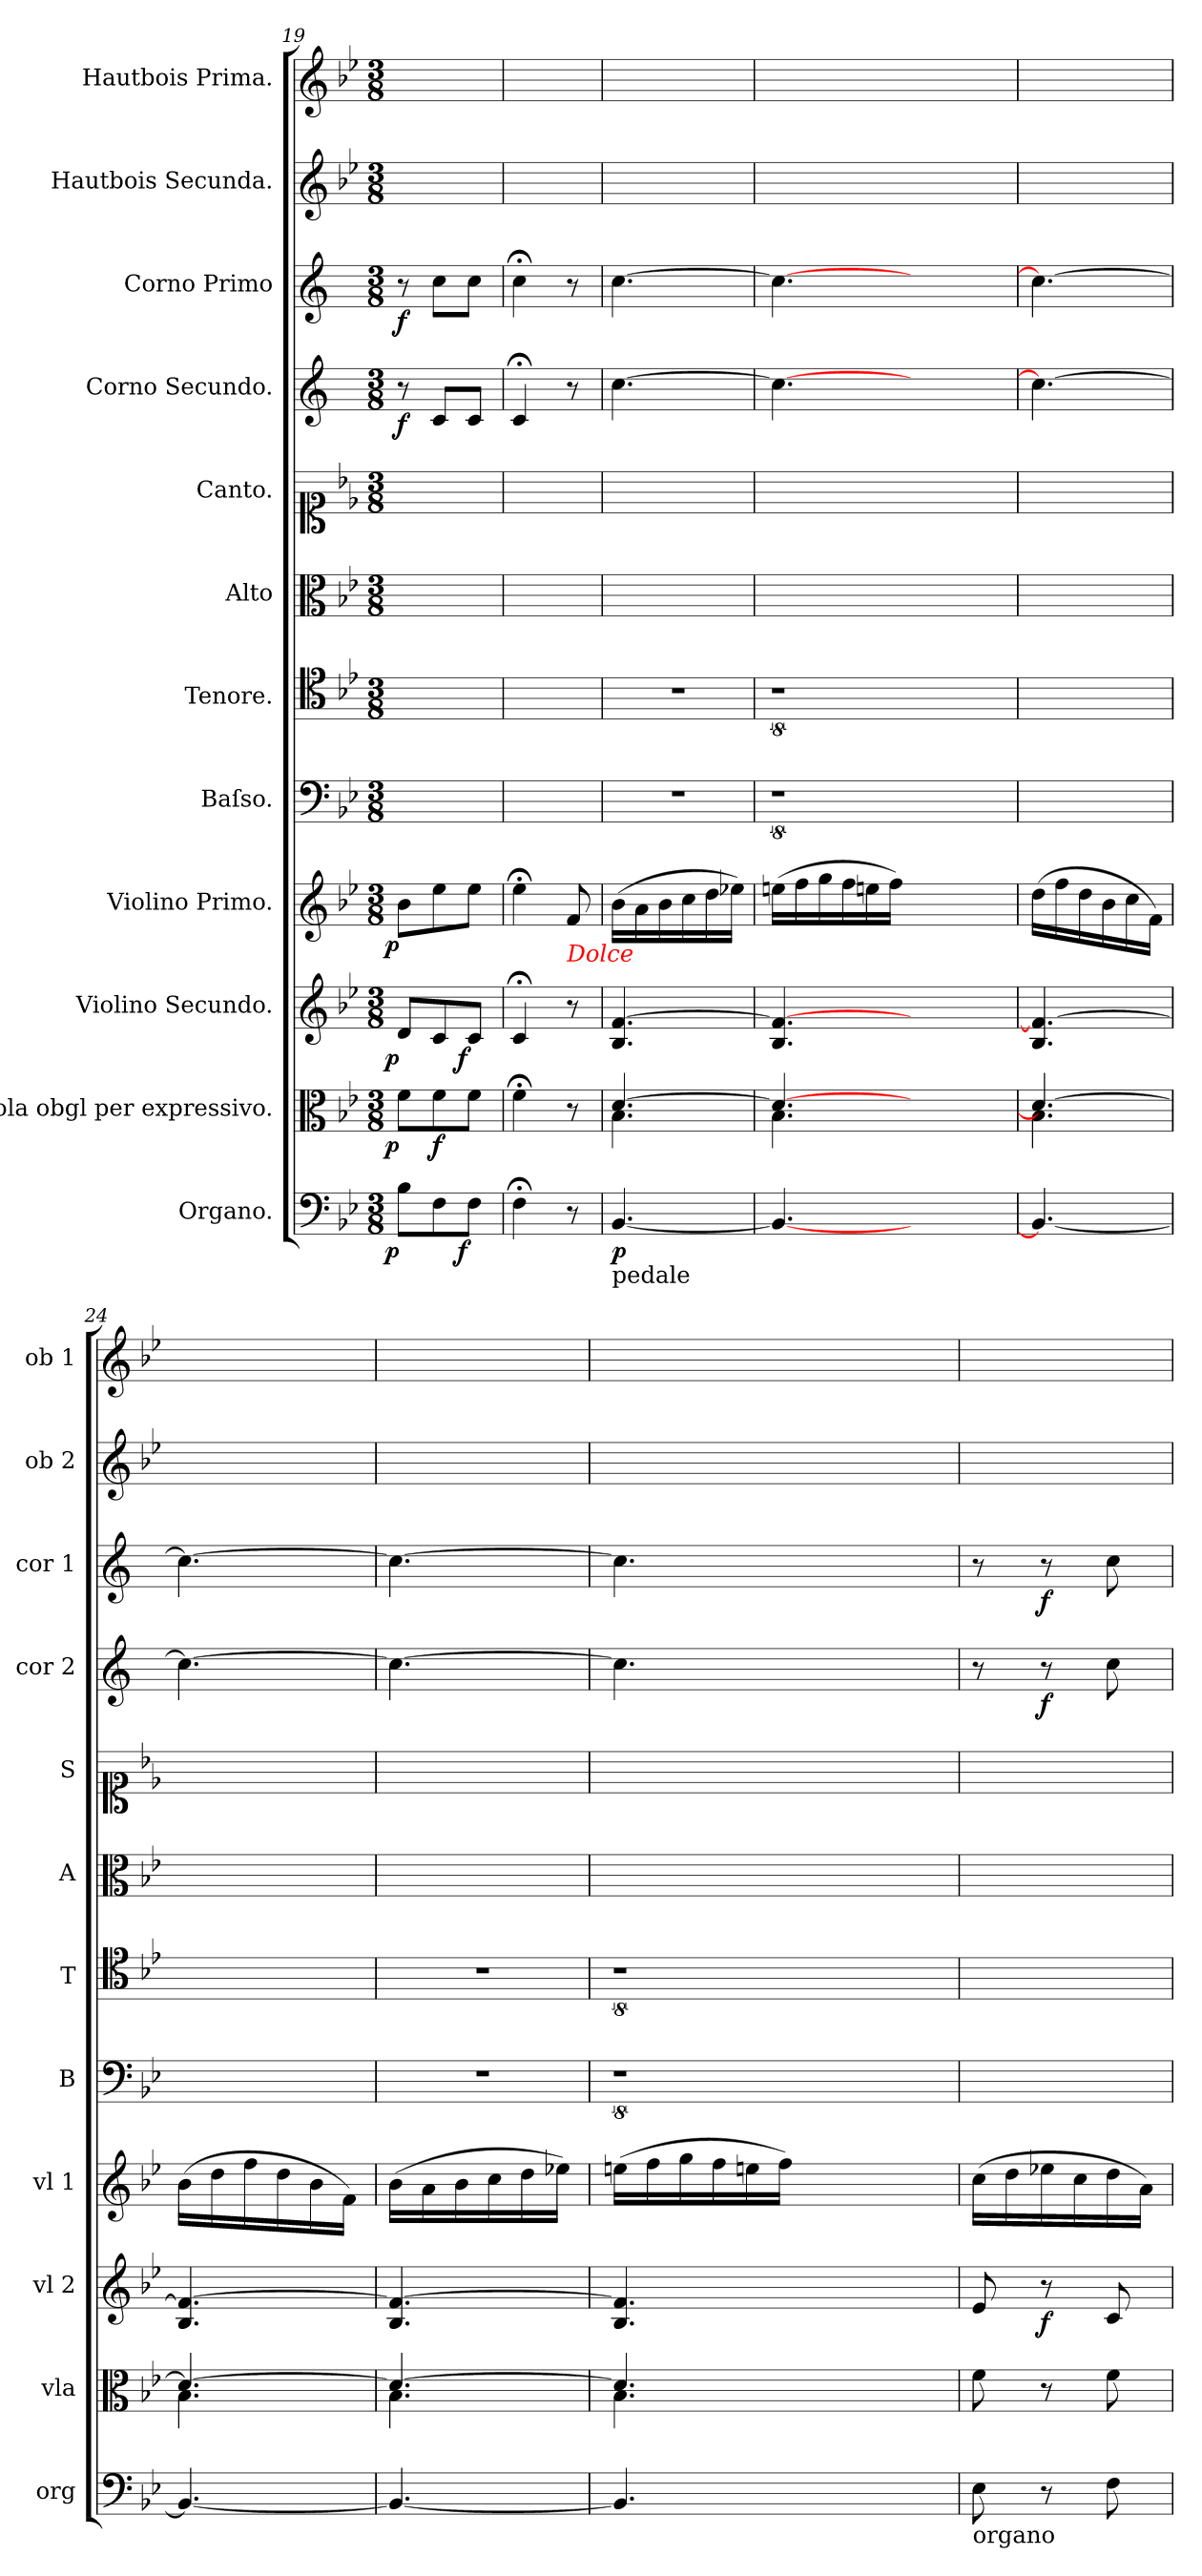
**kern	**dynam	**kern	**dynam	**kern	**dynam	**kern	**dynam	**kern	**kern	**kern	**kern	**kern	**dynam	**kern	**dynam	**kern	**kern
*part12	*part12	*part11	*part11	*part10	*part10	*part9	*part9	*part8	*part7	*part6	*part5	*part4	*part4	*part3	*part3	*part2	*part1
*staff12	*staff12	*staff11	*staff11	*staff10	*staff10	*staff9	*staff9	*staff8	*staff7	*staff6	*staff5	*staff4	*staff4	*staff3	*staff3	*staff2	*staff1
*I"Organo.	*	*I"Viola obgl per expressivo.	*	*I"Violino Secundo.	*	*I"Violino Primo.	*	*I"Baſso.	*I"Tenore.	*I"Alto	*I"Canto.	*I"Corno Secundo.	*	*I"Corno Primo	*	*I"Hautbois Secunda.	*I"Hautbois Prima.
*I'org	*	*I'vla	*	*I'vl 2	*	*I'vl 1	*	*I'B	*I'T	*I'A	*I'S	*I'cor 2	*	*I'cor 1	*	*I'ob 2	*I'ob 1
*clefF4	*	*clefC3	*	*clefG2	*	*clefG2	*	*clefF4	*clefC4	*clefC3	*clefC1	*clefG2	*	*clefG2	*	*clefG2	*clefG2
*	*	*	*	*	*	*	*	*	*	*	*	*ITrd4c7	*	*ITrd4c7	*	*	*
*k[b-e-]	*	*k[b-e-]	*	*k[b-e-]	*	*k[b-e-]	*	*k[b-e-]	*k[b-e-]	*k[b-e-]	*k[b-e-]	*k[b-]	*	*k[b-]	*	*k[b-e-]	*k[b-e-]
*B-:	*	*B-:	*	*B-:	*	*B-:	*	*B-:	*B-:	*B-:	*B-:	*	*	*	*	*B-:	*B-:
*M3/8	*	*M3/8	*	*M3/8	*	*M3/8	*	*M3/8	*M3/8	*M3/8	*M3/8	*M3/8	*	*M3/8	*	*M3/8	*M3/8
=19	=19	=19	=19	=19	=19	=19	=19	=19	=19	=19	=19	=19	=19	=19	=19	=19	=19
!	!LO:DY:rj	!	!LO:DY:rj	!	!LO:DY:rj	!	!LO:DY:rj	!	!	!	!	!	!	!	!	!	!
8B-\L	p	8f\L	p	8d/L	p	8b-\L	p	4.ryy	4.ryy	4.ryy	4.ryy	8r	f	8r	f	4.ryy	4.ryy
8F\	.	8f\	f	8c/	.	8ee-\	.	.	.	.	.	8F/L	.	8f\L	.	.	.
!	!LO:DY:rj	!	!	!	!LO:DY:rj	!	!	!	!	!	!	!	!	!	!	!	!
8F\J	f	8f\J	.	8c/J	f	8ee-\J	forto	.	.	.	.	8F/J	.	8f\J	.	.	.
=20	=20	=20	=20	=20	=20	=20	=20	=20	=20	=20	=20	=20	=20	=20	=20	=20	=20
4F;<\	.	4f;<\	.	4c;</	.	4ee-;<\	.	4.ryy	4.ryy	4.ryy	4.ryy	4F;</	.	4f;<\	.	4.ryy	4.ryy
!	!	!	!	!	!	!LO:TX:b:i:color=red:t=Dolce	!	!	!	!	!	!	!	!	!	!	!
8r	.	8r	.	8r	.	8f/	.	.	.	.	.	8r	.	8r	.	.	.
=21	=21	=21	=21	=21	=21	=21	=21	=21	=21	=21	=21	=21	=21	=21	=21	=21	=21
*	*	*^	*	*	*	*	*	*	*	*	*	*	*	*	*	*	*
!LO:TX:b:t=pedale	!	!	!	!	!	!	!	!	!	!	!	!	!	!	!	!	!	!
!	!	!	!	!	!	!LO:DY:a	!	!	!	!	!	!	!	!	!	!	!	!
[4.BB-/	p	[4.d/	4.B-\	poco piano	4.B-/ [4.f/	pocopiano	(16b-\LL	.	4.r	4.r	4.ryy	4.ryy	[4.f\	piano	[4.f\	Piano	4.ryy	4.ryy
.	.	.	.	.	.	.	16a\	.	.	.	.	.	.	.	.	.	.	.
.	.	.	.	.	.	.	16b-\	.	.	.	.	.	.	.	.	.	.	.
.	.	.	.	.	.	.	16cc\	.	.	.	.	.	.	.	.	.	.	.
.	.	.	.	.	.	.	16dd\	.	.	.	.	.	.	.	.	.	.	.
.	.	.	.	.	.	.	16ee-X\JJ)	.	.	.	.	.	.	.	.	.	.	.
=22	=22	=22	=22	=22	=22	=22	=22	=22	=22	=22	=22	=22	=22	=22	=22	=22	=22	=22
4.BB-/_	.	4.d/_	4.B-\	.	4.B-/ 4.f_/	.	(16een\LL	.	8%9r	8%9r	4.ryy	4.ryy	4.f\_	.	4.f\_	.	4.ryy	4.ryy
.	.	.	.	.	.	.	16ff\	.	.	.	.	.	.	.	.	.	.	.
.	.	.	.	.	.	.	16gg\	.	.	.	.	.	.	.	.	.	.	.
.	.	.	.	.	.	.	16ff\	.	.	.	.	.	.	.	.	.	.	.
.	.	.	.	.	.	.	16een\	.	.	.	.	.	.	.	.	.	.	.
.	.	.	.	.	.	.	16ff\JJ)	.	.	.	.	.	.	.	.	.	.	.
2.ryy	.	2.ryy	2.ryy	.	2.ryy	.	2.ryy	.	.	.	2.ryy	2.ryy	2.ryy	.	2.ryy	.	2.ryy	2.ryy
=23	=23	=23	=23	=23	=23	=23	=23	=23	=23	=23	=23	=23	=23	=23	=23	=23	=23	=23
4.BB-/_	.	4.d/_	4.B-\	.	4.B-/ 4.f_/	.	(16dd\LL	.	4.ryy	4.ryy	4.ryy	4.ryy	4.f\_	.	4.f\_	.	4.ryy	4.ryy
.	.	.	.	.	.	.	16ff\	.	.	.	.	.	.	.	.	.	.	.
.	.	.	.	.	.	.	16dd\	.	.	.	.	.	.	.	.	.	.	.
.	.	.	.	.	.	.	16b-\	.	.	.	.	.	.	.	.	.	.	.
.	.	.	.	.	.	.	16cc\	.	.	.	.	.	.	.	.	.	.	.
.	.	.	.	.	.	.	16f\JJ)	.	.	.	.	.	.	.	.	.	.	.
=24	=24	=24	=24	=24	=24	=24	=24	=24	=24	=24	=24	=24	=24	=24	=24	=24	=24	=24
4.BB-/_	.	4.d/_	4.B-\	.	4.B-/ 4.f_/	.	(16b-\LL	.	4.ryy	4.ryy	4.ryy	4.ryy	4.f\_	.	4.f\_	.	4.ryy	4.ryy
.	.	.	.	.	.	.	16dd\	.	.	.	.	.	.	.	.	.	.	.
.	.	.	.	.	.	.	16ff\	.	.	.	.	.	.	.	.	.	.	.
.	.	.	.	.	.	.	16dd\	.	.	.	.	.	.	.	.	.	.	.
.	.	.	.	.	.	.	16b-\	.	.	.	.	.	.	.	.	.	.	.
.	.	.	.	.	.	.	16f\JJ)	.	.	.	.	.	.	.	.	.	.	.
=25	=25	=25	=25	=25	=25	=25	=25	=25	=25	=25	=25	=25	=25	=25	=25	=25	=25	=25
4.BB-/_	.	4.d/_	4.B-\	.	4.B-/ 4.f_/	.	(16b-\LL	.	4.r	4.r	4.ryy	4.ryy	4.f\_	.	4.f\_	.	4.ryy	4.ryy
.	.	.	.	.	.	.	16a\	.	.	.	.	.	.	.	.	.	.	.
.	.	.	.	.	.	.	16b-\	.	.	.	.	.	.	.	.	.	.	.
.	.	.	.	.	.	.	16cc\	.	.	.	.	.	.	.	.	.	.	.
.	.	.	.	.	.	.	16dd\	.	.	.	.	.	.	.	.	.	.	.
.	.	.	.	.	.	.	16ee-X\JJ)	.	.	.	.	.	.	.	.	.	.	.
=26	=26	=26	=26	=26	=26	=26	=26	=26	=26	=26	=26	=26	=26	=26	=26	=26	=26	=26
4.BB-/]	.	4.d/]	4.B-\	.	4.B-/ 4.f]/	.	(16een\LL	.	8%9r	8%9r	4.ryy	4.ryy	4.f\]	.	4.f\]	.	4.ryy	4.ryy
.	.	.	.	.	.	.	16ff\	.	.	.	.	.	.	.	.	.	.	.
.	.	.	.	.	.	.	16gg\	.	.	.	.	.	.	.	.	.	.	.
.	.	.	.	.	.	.	16ff\	.	.	.	.	.	.	.	.	.	.	.
.	.	.	.	.	.	.	16een\	.	.	.	.	.	.	.	.	.	.	.
.	.	.	.	.	.	.	16ff\JJ)	.	.	.	.	.	.	.	.	.	.	.
2.ryy	.	2.ryy	2.ryy	.	2.ryy	.	2.ryy	.	.	.	2.ryy	2.ryy	2.ryy	.	2.ryy	.	2.ryy	2.ryy
=27	=27	=27	=27	=27	=27	=27	=27	=27	=27	=27	=27	=27	=27	=27	=27	=27	=27	=27
!LO:TX:b:t=organo	!	!	!	!	!	!	!	!	!	!	!	!	!	!	!	!	!	!
*	*	*v	*v	*	*	*	*	*	*	*	*	*	*	*	*	*	*	*
8E-\	.	8f\	.	8e-/	.	(16cc\LL	forto	4.ryy	4.ryy	4.ryy	4.ryy	8r	.	8r	.	4.ryy	4.ryy
.	.	.	.	.	.	16dd\	.	.	.	.	.	.	.	.	.	.	.
8r	.	8r	forto	8r	f	16ee-X\	.	.	.	.	.	8r	f	8r	f	.	.
.	.	.	.	.	.	16cc\	.	.	.	.	.	.	.	.	.	.	.
8F\	.	8f\	.	8c/	.	16dd\	.	.	.	.	.	8f\	.	8f\	.	.	.
.	.	.	.	.	.	16a\JJ)	.	.	.	.	.	.	.	.	.	.	.
=	=	=	=	=	=	=	=	=	=	=	=	=	=	=	=	=	=
*-	*-	*-	*-	*-	*-	*-	*-	*-	*-	*-	*-	*-	*-	*-	*-	*-	*-
